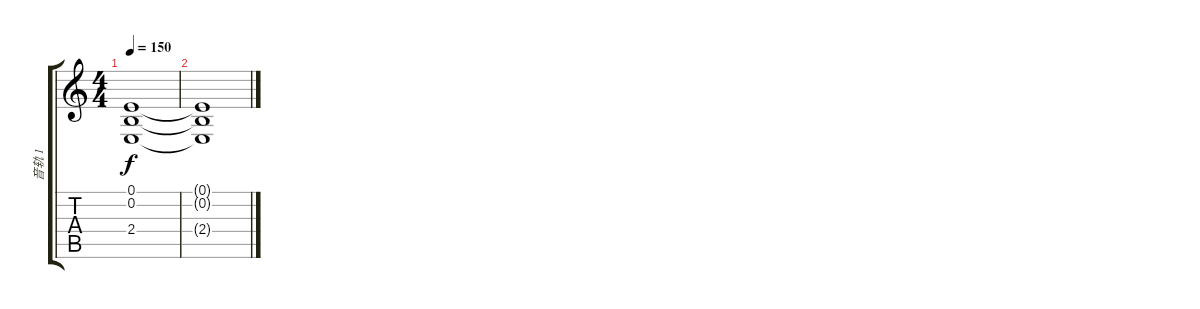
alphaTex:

\track ("音轨 1" "音轨 1") {instrument stringensemble1}
\staff {score tabs}
\tuning (E4 B3 G3 D3 A2 E2) {hide}
\ts (4 4)
\tempo 150
\clef g2
\ks c
(0.1 0.2 2.4).1{dy f volume 0} |
(0.1{t} 0.2{t} 2.4{t}).1
